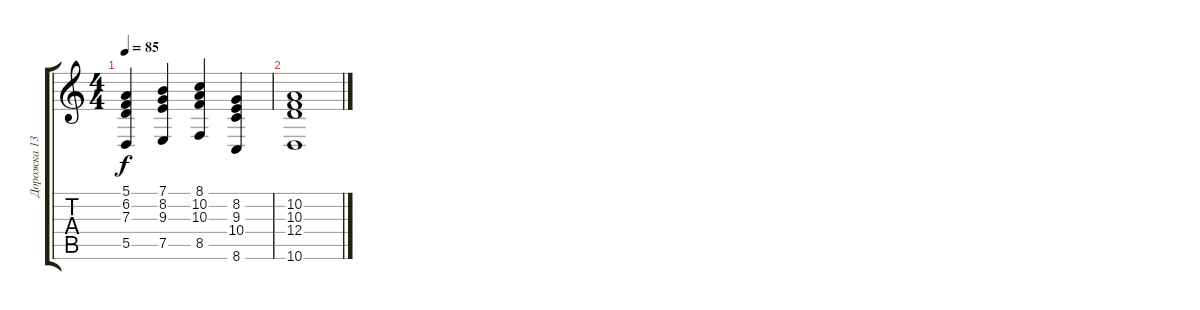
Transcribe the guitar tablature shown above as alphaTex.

\track ("Дорожка 13" "Дорожка 13") {instrument synthstrings1}
\staff {score tabs}
\tuning (E4 B3 G3 D3 A2 E2) {hide}
\ts (4 4)
\tempo 85
\clef g2
\ks c
(5.1 6.2 7.3 5.5).4{dy f} (7.1 8.2 9.3 7.5).4 (8.1 10.2 10.3 8.5).4 (8.2 9.3 10.4 8.6).4 |
(10.2 10.3 12.4 10.6).1
